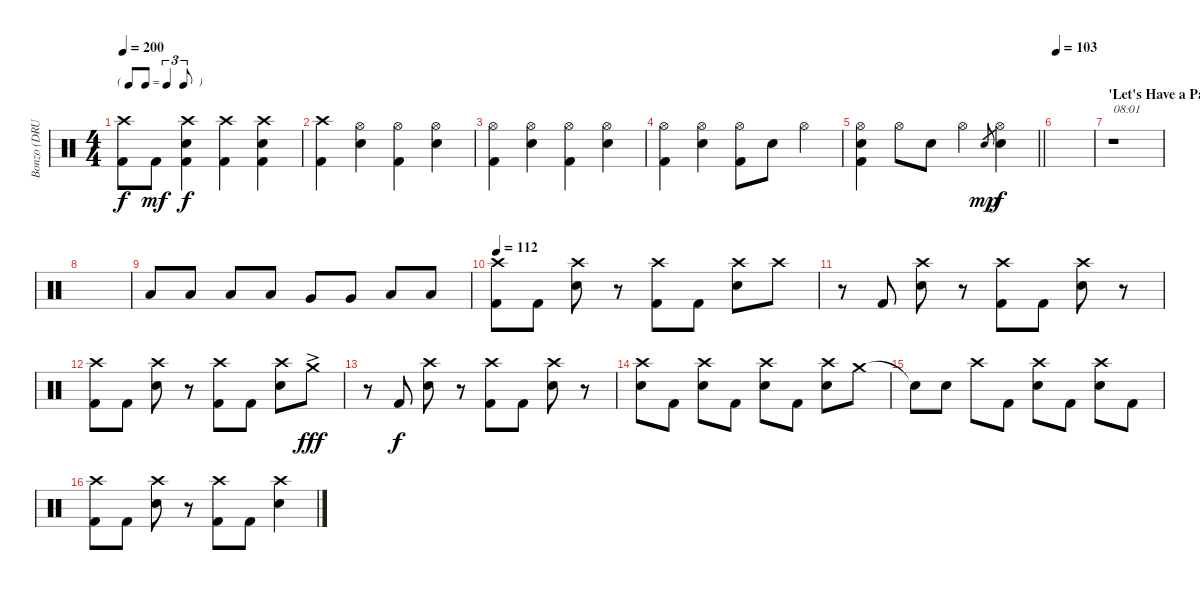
\track ("Bonzo (DRUMS)" "Bonzo (DRU") {instrument percussion}
\staff {score}
\articulation defaults
\ts (4 4)
\tf triplet8th
\tempo 200
\clef neutral
\ks c
("Crash high (hit)" "Kick (hit) 2").8{dy f} "Kick (hit) 2".8{dy mf} ("Crash high (hit)" "Snare (hit) 2" "Kick (hit) 2").4{dy f} ("Crash high (hit)" "Kick (hit) 2").4 ("Crash high (hit)" "Snare (hit) 2" "Kick (hit) 2").4 |
("Crash high (hit)" "Kick (hit) 2").4 ("Hi-Hat (open)" "Snare (hit) 2").4 ("Hi-Hat (open)" "Kick (hit) 2").4 ("Hi-Hat (open)" "Snare (hit) 2").4 |
("Hi-Hat (open)" "Kick (hit) 2").4 ("Hi-Hat (open)" "Snare (hit) 2").4 ("Hi-Hat (open)" "Kick (hit) 2").4 ("Hi-Hat (open)" "Snare (hit) 2").4 |
("Hi-Hat (open)" "Kick (hit) 2").4 ("Hi-Hat (open)" "Snare (hit) 2").4 ("Hi-Hat (open)" "Kick (hit) 2").8 "Snare (hit) 2".8 "Hi-Hat (open)".4 |
\barLineRight lightlight
("Hi-Hat (open)" "Snare (hit) 2" "Kick (hit) 2").4 "Hi-Hat (open)".8 "Snare (hit) 2".8 "Hi-Hat (open)".4 "Snare (hit) 2".8{gr dy mp} ("Hi-Hat (open)" "Snare (hit) 2").4{dy f} |
\tempo 103
|
\section ("" "'Let's Have a Party'")
r.1{txt "08:01"} |
|
"Low Tom (hit)".8 "Low Tom (hit)".8 "Low Tom (hit)".8 "Low Tom (hit)".8 "Very Low Tom (hit)".8 "Very Low Tom (hit)".8 "Low Floor Tom (hit)".8 "Low Floor Tom (hit)".8 |
\tempo 112
("Crash high (hit)" "Kick (hit) 2").8 "Kick (hit) 2".8 ("Crash high (hit)" "Snare (hit) 2").8 r.8 ("Crash high (hit)" "Kick (hit) 2").8 "Kick (hit) 2".8 ("Crash high (hit)" "Snare (hit) 2").8 "Crash high (hit)".8 |
r.8 "Kick (hit) 2".8 ("Crash high (hit)" "Snare (hit) 2").8 r.8 ("Crash high (hit)" "Kick (hit) 2").8 "Kick (hit) 2".8 ("Crash high (hit)" "Snare (hit) 2").8 r.8 |
("Crash high (hit)" "Kick (hit) 2").8 "Kick (hit) 2".8 ("Crash high (hit)" "Snare (hit) 2").8 r.8 ("Crash high (hit)" "Kick (hit) 2").8 "Kick (hit) 2".8 ("Crash high (hit)" "Snare (hit) 2").8 "Crash medium (hit)"{ac}.8{dy fff} |
r.8 "Kick (hit) 2".8{dy f} ("Crash high (hit)" "Snare (hit) 2").8 r.8 ("Crash high (hit)" "Kick (hit) 2").8 "Kick (hit) 2".8 ("Crash high (hit)" "Snare (hit) 2").8 r.8 |
("Crash high (hit)" "Snare (hit) 2").8 "Kick (hit) 2".8 ("Crash high (hit)" "Snare (hit) 2").8 "Kick (hit) 2".8 ("Crash high (hit)" "Snare (hit) 2").8 "Kick (hit) 2".8 ("Crash high (hit)" "Snare (hit) 2").8 "Crash medium (hit)".8 |
"Snare (hit)"{t}.8 "Snare (hit) 2".8 "Crash high (hit)".8 "Kick (hit) 2".8 ("Crash high (hit)" "Snare (hit) 2").8 "Kick (hit) 2".8 ("Crash high (hit)" "Snare (hit) 2").8 "Kick (hit) 2".8 |
("Crash high (hit)" "Kick (hit) 2").8 "Kick (hit) 2".8 ("Crash high (hit)" "Snare (hit) 2").8 r.8 ("Crash high (hit)" "Kick (hit) 2").8 "Kick (hit) 2".8 ("Crash high (hit)" "Snare (hit) 2").4
